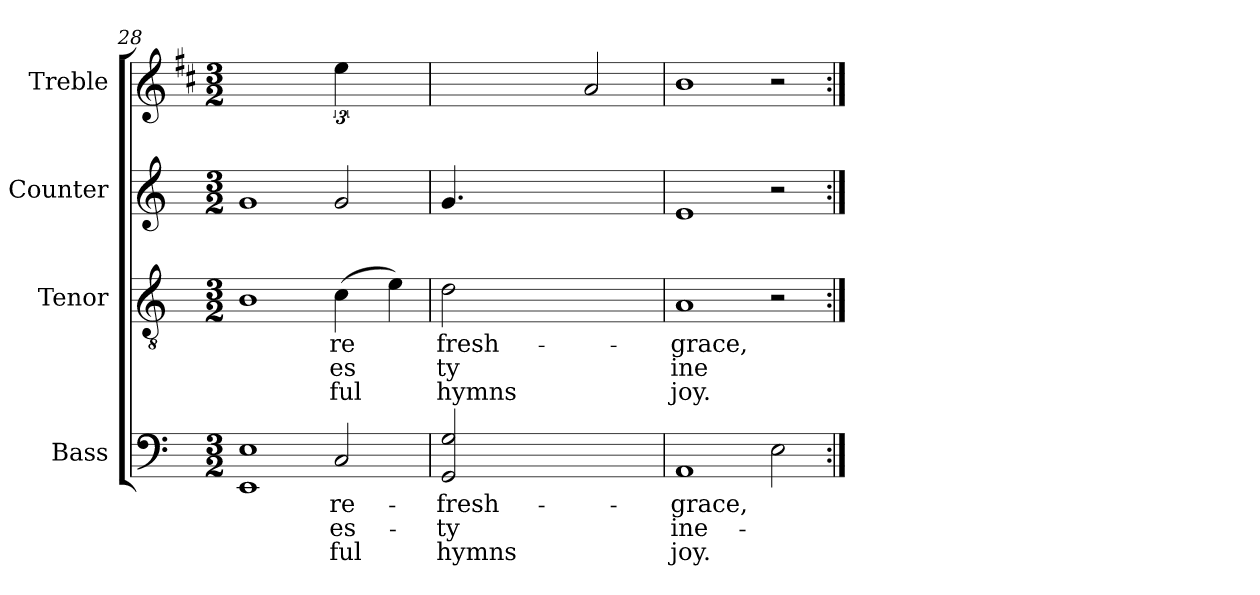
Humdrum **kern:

**kern	**text	**text	**text	**kern	**text	**text	**text	**kern	**kern
*part4	*part4	*part4	*part4	*part3	*part3	*part3	*part3	*part2	*part1
*staff4	*staff4	*staff4	*staff4	*staff3	*staff3	*staff3	*staff3	*staff2	*staff1
*I"Bass	*	*	*	*I"Tenor	*	*	*	*I"Counter	*I"Treble
*I'B.	*	*	*	*I'T.	*	*	*	*I'C.	*I'Tr.
*clefF4	*	*	*	*clefGv2	*	*	*	*clefG2	*clefG2
*	*	*	*	*	*	*	*	*	*ITrd1c2
*k[]	*	*	*	*k[]	*	*	*	*k[]	*k[]
*C:	*	*	*	*C:	*	*	*	*C:	*C:
*M3/2	*	*	*	*M3/2	*	*	*	*M3/2	*M3/2
=28	=28	=28	=28	=28	=28	=28	=28	=28	=28
!	!LO:LY:a:rj	!LO:LY:a:rj	!LO:LY:b:rj	!	!LO:LY:b:rj	!LO:LY:b:rj	!LO:LY:b:rj	!	!
1E 1EE	-	--	--	1B	-	--	--	1g	1ryy
!	!LO:LY:a:rj	!LO:LY:a:rj	!LO:LY:b:rj	!	!LO:LY:b:rj	!LO:LY:b:rj	!LO:LY:b:rj	!	!
2C/	-re-	-es-	-ful	(>4c\	-re-	-es-	-ful	2g/	6dd\
.	.	.	.	.	.	.	.	.	3ryy
!	!	!	!	!	!LO:LY:b:rj	!LO:LY:b:rj	!LO:LY:b:rj	!	!
.	.	.	.	4e\)	-	--	-	.	.
=29	=29	=29	=29	=29	=29	=29	=29	=29	=29
!	!LO:LY:a:rj	!LO:LY:a:rj	!LO:LY:b:rj	!	!LO:LY:b:rj	!LO:LY:b:rj	!LO:LY:b:rj	!	!
2G/ 2GG/	fresh-	-ty	hymns	2d\	fresh-	-ty	hymns	4.g/	1ryy
.	.	.	.	.	.	.	.	1ryy	.
1ryy	.	.	.	1ryy	.	.	.	.	.
.	.	.	.	.	.	.	.	.	2g/
.	.	.	.	.	.	.	.	8ryy	.
=30	=30	=30	=30	=30	=30	=30	=30	=30	=30
!	!LO:LY:a:rj	!LO:LY:a:rj	!LO:LY:b:rj	!	!LO:LY:b:rj	!LO:LY:b:rj	!LO:LY:b:rj	!	!
1AA	grace,	ine-	-joy.	1A	grace,	ine-	-joy.	1e	1a
!	!LO:LY:a:rj	!LO:LY:a:rj	!LO:LY:b:rj	!	!	!	!	!	!
2E\	.	.	.	2r	.	.	.	2r	2r
=:|!	=:|!	=:|!	=:|!	=:|!	=:|!	=:|!	=:|!	=:|!	=:|!
*-	*-	*-	*-	*-	*-	*-	*-	*-	*-
